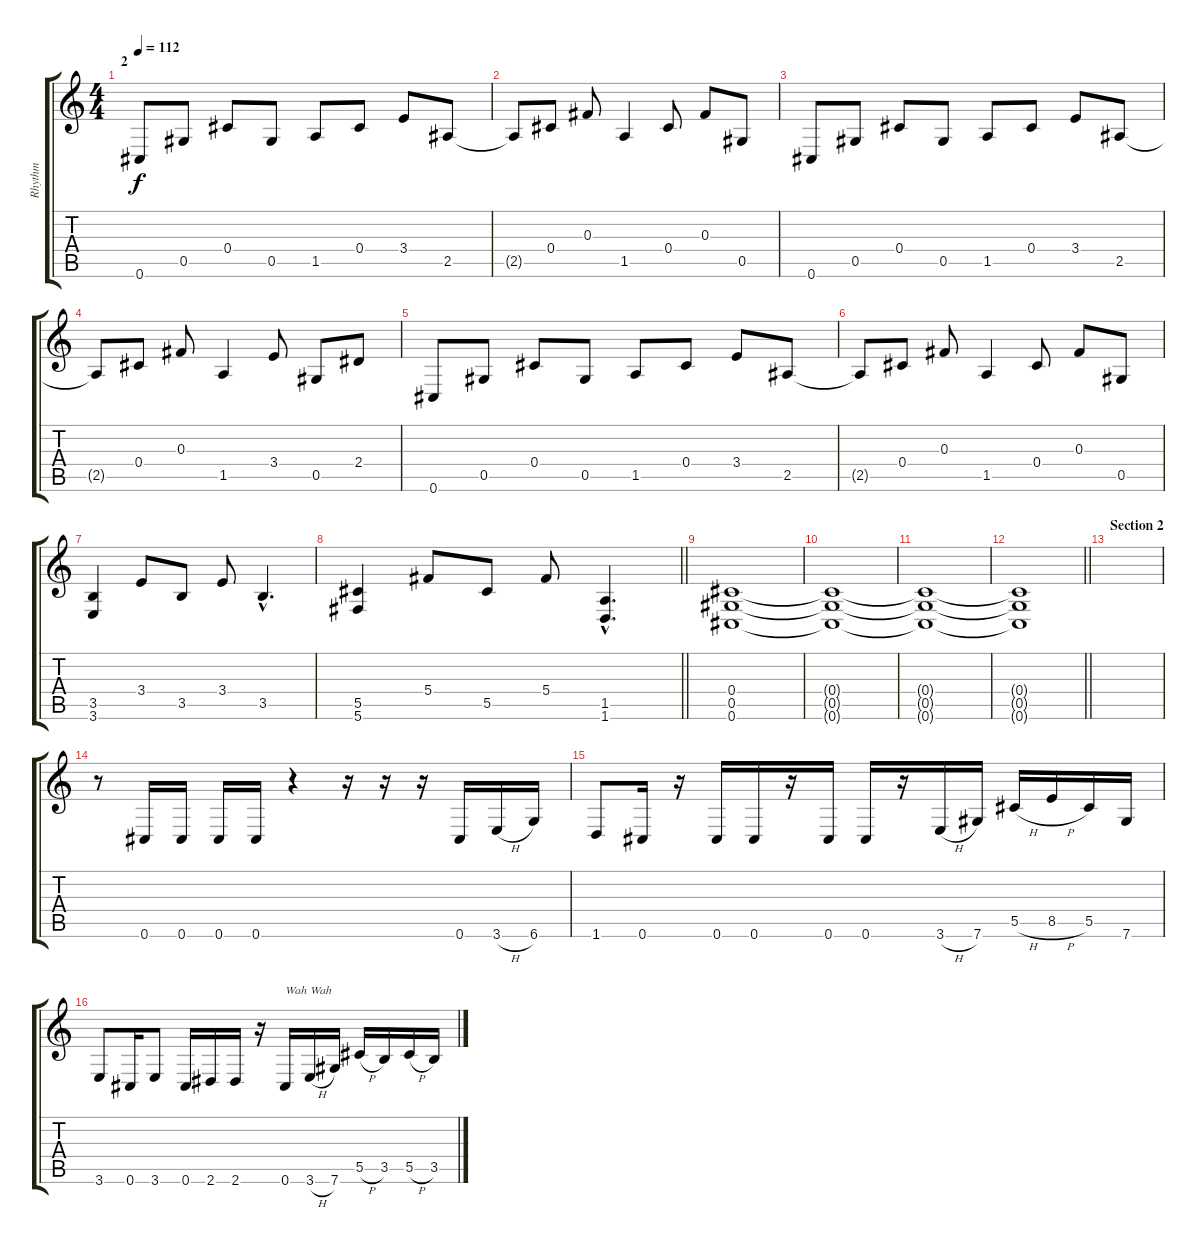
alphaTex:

\track ("Rhythm" "Rhythm") {instrument electricguitarclean}
\staff {score tabs}
\tuning (Eb4 Bb3 Gb3 Db3 Ab2 Db2) {hide}
\ts (4 4)
\section ("" "2")
\tempo 112
\clef g2
\ks c
0.6.8{dy f instrument electricguitarclean} 0.5.8 0.4.8 0.5.8 1.5.8 0.4.8 3.4.8 2.5.8 |
2.5{t}.8 0.4.8 0.3.8 1.5.4 0.4.8 0.3.8 0.5.8 |
0.6.8{instrument electricguitarclean} 0.5.8 0.4.8 0.5.8 1.5.8 0.4.8 3.4.8 2.5.8 |
2.5{t}.8 0.4.8 0.3.8 1.5.4 3.4.8 0.5.8 2.4.8 |
0.6.8{instrument electricguitarclean} 0.5.8 0.4.8 0.5.8 1.5.8 0.4.8 3.4.8 2.5.8 |
2.5{t}.8 0.4.8 0.3.8 1.5.4 0.4.8 0.3.8 0.5.8 |
(3.5 3.6).4 3.4.8 3.5.8 3.4.8 3.5{hac}.4{d} |
\barLineRight lightlight
(5.5 5.6).4 5.4.8 5.5.8 5.4.8 (1.5{hac} 1.6{hac}).4{d} |
(0.4 0.5 0.6).1{instrument distortionguitar} |
(0.4{t} 0.5{t} 0.6{t}).1 |
(0.4{t} 0.5{t} 0.6{t}).1 |
\barLineRight lightlight
(0.4{t} 0.5{t} 0.6{t}).1 |
\section ("" "Section 2")
|
r.8 0.6.16 0.6.16 0.6.16 0.6.16 r.4 r.16 r.16 r.16 0.6.16 3.6{h}.16 6.6.16 |
1.6.8 0.6.16 r.16 0.6.16 0.6.16 r.16 0.6.16 0.6.16 r.16 3.6{h}.16 7.6.16 5.5{h}.16 8.5{h}.16 5.5.16 7.6.16 |
3.6.8 0.6.16 3.6.8 0.6.16 2.6.16 2.6.16 r.16 0.6.16{txt "Wah Wah" volume 7} 3.6{h}.16 7.6.16 5.5{h}.16 3.5.16 5.5{h}.16 3.5.16
